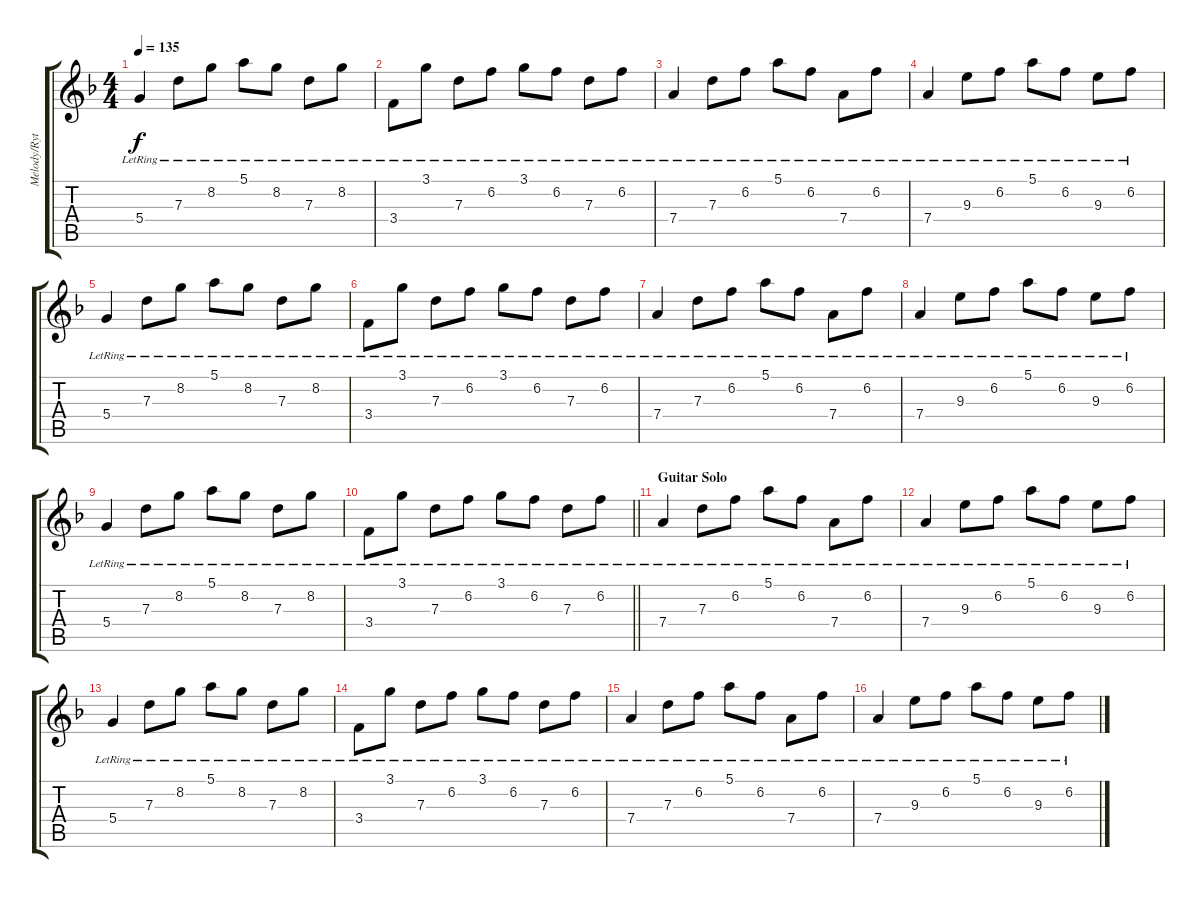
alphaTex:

\track ("Melody/Rythem #2" "Melody/Ryt") {instrument distortionguitar bank 125}
\staff {score tabs}
\tuning (E4 B3 G3 D3 A2 E2) {hide}
\ts (4 4)
\tempo 135
\clef g2
\ks f
5.4{lr}.4{dy f} 7.3{lr}.8 8.2{lr}.8 5.1{lr}.8 8.2{lr}.8 7.3{lr}.8 8.2{lr}.8 |
3.4{lr}.8 3.1{lr}.8 7.3{lr}.8 6.2{lr}.8 3.1{lr}.8 6.2{lr}.8 7.3{lr}.8 6.2{lr}.8 |
7.4{lr}.4 7.3{lr}.8 6.2{lr}.8 5.1{lr}.8 6.2{lr}.8 7.4{lr}.8 6.2{lr}.8 |
7.4{lr}.4 9.3{lr}.8 6.2{lr}.8 5.1{lr}.8 6.2{lr}.8 9.3{lr}.8 6.2{lr}.8 |
5.4{lr}.4 7.3{lr}.8 8.2{lr}.8 5.1{lr}.8 8.2{lr}.8 7.3{lr}.8 8.2{lr}.8 |
3.4{lr}.8 3.1{lr}.8 7.3{lr}.8 6.2{lr}.8 3.1{lr}.8 6.2{lr}.8 7.3{lr}.8 6.2{lr}.8 |
7.4{lr}.4 7.3{lr}.8 6.2{lr}.8 5.1{lr}.8 6.2{lr}.8 7.4{lr}.8 6.2{lr}.8 |
7.4{lr}.4 9.3{lr}.8 6.2{lr}.8 5.1{lr}.8 6.2{lr}.8 9.3{lr}.8 6.2{lr}.8 |
5.4{lr}.4 7.3{lr}.8 8.2{lr}.8 5.1{lr}.8 8.2{lr}.8 7.3{lr}.8 8.2{lr}.8 |
\barLineRight lightlight
3.4{lr}.8 3.1{lr}.8 7.3{lr}.8 6.2{lr}.8 3.1{lr}.8 6.2{lr}.8 7.3{lr}.8 6.2{lr}.8 |
\section ("" "Guitar Solo")
7.4{lr}.4 7.3{lr}.8 6.2{lr}.8 5.1{lr}.8 6.2{lr}.8 7.4{lr}.8 6.2{lr}.8 |
7.4{lr}.4 9.3{lr}.8 6.2{lr}.8 5.1{lr}.8 6.2{lr}.8 9.3{lr}.8 6.2{lr}.8 |
5.4{lr}.4 7.3{lr}.8 8.2{lr}.8 5.1{lr}.8 8.2{lr}.8 7.3{lr}.8 8.2{lr}.8 |
3.4{lr}.8 3.1{lr}.8 7.3{lr}.8 6.2{lr}.8 3.1{lr}.8 6.2{lr}.8 7.3{lr}.8 6.2{lr}.8 |
7.4{lr}.4 7.3{lr}.8 6.2{lr}.8 5.1{lr}.8 6.2{lr}.8 7.4{lr}.8 6.2{lr}.8 |
7.4{lr}.4 9.3{lr}.8 6.2{lr}.8 5.1{lr}.8 6.2{lr}.8 9.3{lr}.8 6.2{lr}.8
